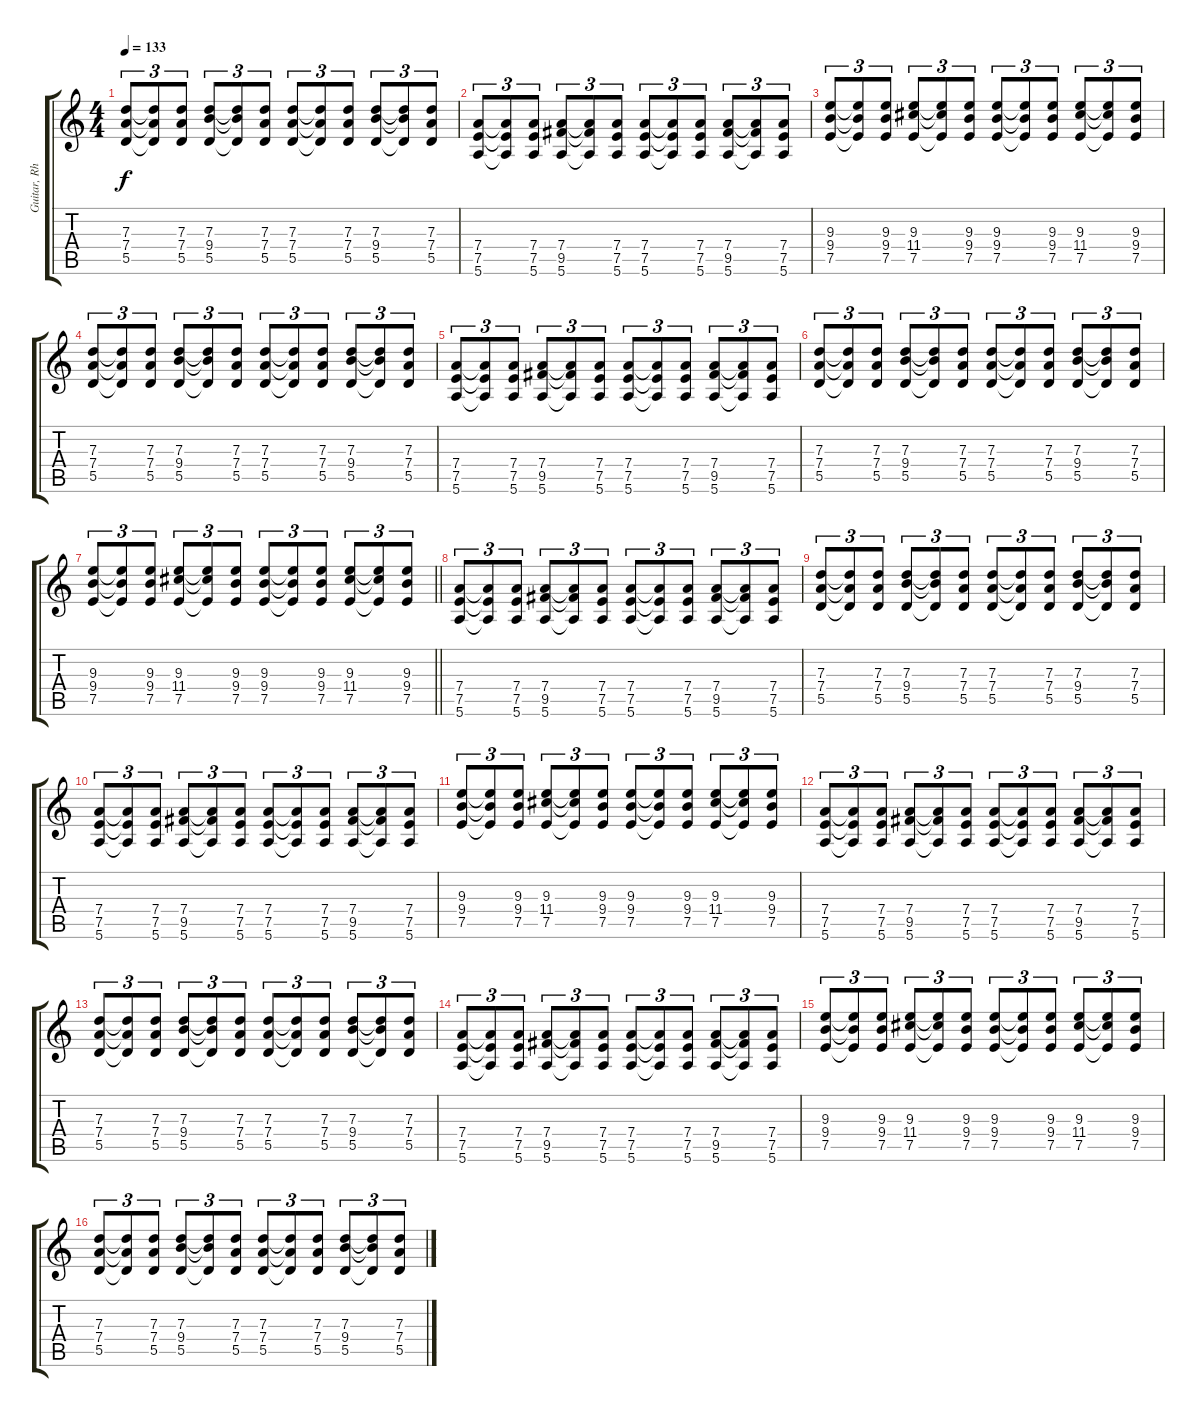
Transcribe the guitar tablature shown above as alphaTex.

\track ("Guitar, Rhythm" "Guitar, Rh") {instrument distortionguitar}
\staff {score tabs}
\tuning (E4 B3 G3 D3 A2 E2) {hide}
\ts (4 4)
\tempo 133
\clef g2
\ks c
(7.3 7.4 5.5).8{tu (3 2) dy f} (7.3{t} 7.4{t} 5.5{t}).8{tu (3 2)} (7.3 7.4 5.5).8{tu (3 2)} (7.3 9.4 5.5).8{tu (3 2)} (7.3{t} 9.4{t} 5.5{t}).8{tu (3 2)} (7.3 7.4 5.5).8{tu (3 2)} (7.3 7.4 5.5).8{tu (3 2)} (7.3{t} 7.4{t} 5.5{t}).8{tu (3 2)} (7.3 7.4 5.5).8{tu (3 2)} (7.3 9.4 5.5).8{tu (3 2)} (7.3{t} 9.4{t} 5.5{t}).8{tu (3 2)} (7.3 7.4 5.5).8{tu (3 2)} |
(7.4 7.5 5.6).8{tu (3 2)} (7.4{t} 7.5{t} 5.6{t}).8{tu (3 2)} (7.4 7.5 5.6).8{tu (3 2)} (7.4 9.5 5.6).8{tu (3 2)} (7.4{t} 9.5{t} 5.6{t}).8{tu (3 2)} (7.4 7.5 5.6).8{tu (3 2)} (7.4 7.5 5.6).8{tu (3 2)} (7.4{t} 7.5{t} 5.6{t}).8{tu (3 2)} (7.4 7.5 5.6).8{tu (3 2)} (7.4 9.5 5.6).8{tu (3 2)} (7.4{t} 9.5{t} 5.6{t}).8{tu (3 2)} (7.4 7.5 5.6).8{tu (3 2)} |
(9.3 9.4 7.5).8{tu (3 2)} (9.3{t} 9.4{t} 7.5{t}).8{tu (3 2)} (9.3 9.4 7.5).8{tu (3 2)} (9.3 11.4 7.5).8{tu (3 2)} (9.3{t} 11.4{t} 7.5{t}).8{tu (3 2)} (9.3 9.4 7.5).8{tu (3 2)} (9.3 9.4 7.5).8{tu (3 2)} (9.3{t} 9.4{t} 7.5{t}).8{tu (3 2)} (9.3 9.4 7.5).8{tu (3 2)} (9.3 11.4 7.5).8{tu (3 2)} (9.3{t} 11.4{t} 7.5{t}).8{tu (3 2)} (9.3 9.4 7.5).8{tu (3 2)} |
(7.3 7.4 5.5).8{tu (3 2)} (7.3{t} 7.4{t} 5.5{t}).8{tu (3 2)} (7.3 7.4 5.5).8{tu (3 2)} (7.3 9.4 5.5).8{tu (3 2)} (7.3{t} 9.4{t} 5.5{t}).8{tu (3 2)} (7.3 7.4 5.5).8{tu (3 2)} (7.3 7.4 5.5).8{tu (3 2)} (7.3{t} 7.4{t} 5.5{t}).8{tu (3 2)} (7.3 7.4 5.5).8{tu (3 2)} (7.3 9.4 5.5).8{tu (3 2)} (7.3{t} 9.4{t} 5.5{t}).8{tu (3 2)} (7.3 7.4 5.5).8{tu (3 2)} |
(7.4 7.5 5.6).8{tu (3 2)} (7.4{t} 7.5{t} 5.6{t}).8{tu (3 2)} (7.4 7.5 5.6).8{tu (3 2)} (7.4 9.5 5.6).8{tu (3 2)} (7.4{t} 9.5{t} 5.6{t}).8{tu (3 2)} (7.4 7.5 5.6).8{tu (3 2)} (7.4 7.5 5.6).8{tu (3 2)} (7.4{t} 7.5{t} 5.6{t}).8{tu (3 2)} (7.4 7.5 5.6).8{tu (3 2)} (7.4 9.5 5.6).8{tu (3 2)} (7.4{t} 9.5{t} 5.6{t}).8{tu (3 2)} (7.4 7.5 5.6).8{tu (3 2)} |
(7.3 7.4 5.5).8{tu (3 2)} (7.3{t} 7.4{t} 5.5{t}).8{tu (3 2)} (7.3 7.4 5.5).8{tu (3 2)} (7.3 9.4 5.5).8{tu (3 2)} (7.3{t} 9.4{t} 5.5{t}).8{tu (3 2)} (7.3 7.4 5.5).8{tu (3 2)} (7.3 7.4 5.5).8{tu (3 2)} (7.3{t} 7.4{t} 5.5{t}).8{tu (3 2)} (7.3 7.4 5.5).8{tu (3 2)} (7.3 9.4 5.5).8{tu (3 2)} (7.3{t} 9.4{t} 5.5{t}).8{tu (3 2)} (7.3 7.4 5.5).8{tu (3 2)} |
\barLineRight lightlight
(9.3 9.4 7.5).8{tu (3 2)} (9.3{t} 9.4{t} 7.5{t}).8{tu (3 2)} (9.3 9.4 7.5).8{tu (3 2)} (9.3 11.4 7.5).8{tu (3 2)} (9.3{t} 11.4{t} 7.5{t}).8{tu (3 2)} (9.3 9.4 7.5).8{tu (3 2)} (9.3 9.4 7.5).8{tu (3 2)} (9.3{t} 9.4{t} 7.5{t}).8{tu (3 2)} (9.3 9.4 7.5).8{tu (3 2)} (9.3 11.4 7.5).8{tu (3 2)} (9.3{t} 11.4{t} 7.5{t}).8{tu (3 2)} (9.3 9.4 7.5).8{tu (3 2)} |
(7.4 7.5 5.6).8{tu (3 2)} (7.4{t} 7.5{t} 5.6{t}).8{tu (3 2)} (7.4 7.5 5.6).8{tu (3 2)} (7.4 9.5 5.6).8{tu (3 2)} (7.4{t} 9.5{t} 5.6{t}).8{tu (3 2)} (7.4 7.5 5.6).8{tu (3 2)} (7.4 7.5 5.6).8{tu (3 2)} (7.4{t} 7.5{t} 5.6{t}).8{tu (3 2)} (7.4 7.5 5.6).8{tu (3 2)} (7.4 9.5 5.6).8{tu (3 2)} (7.4{t} 9.5{t} 5.6{t}).8{tu (3 2)} (7.4 7.5 5.6).8{tu (3 2)} |
(7.3 7.4 5.5).8{tu (3 2)} (7.3{t} 7.4{t} 5.5{t}).8{tu (3 2)} (7.3 7.4 5.5).8{tu (3 2)} (7.3 9.4 5.5).8{tu (3 2)} (7.3{t} 9.4{t} 5.5{t}).8{tu (3 2)} (7.3 7.4 5.5).8{tu (3 2)} (7.3 7.4 5.5).8{tu (3 2)} (7.3{t} 7.4{t} 5.5{t}).8{tu (3 2)} (7.3 7.4 5.5).8{tu (3 2)} (7.3 9.4 5.5).8{tu (3 2)} (7.3{t} 9.4{t} 5.5{t}).8{tu (3 2)} (7.3 7.4 5.5).8{tu (3 2)} |
(7.4 7.5 5.6).8{tu (3 2)} (7.4{t} 7.5{t} 5.6{t}).8{tu (3 2)} (7.4 7.5 5.6).8{tu (3 2)} (7.4 9.5 5.6).8{tu (3 2)} (7.4{t} 9.5{t} 5.6{t}).8{tu (3 2)} (7.4 7.5 5.6).8{tu (3 2)} (7.4 7.5 5.6).8{tu (3 2)} (7.4{t} 7.5{t} 5.6{t}).8{tu (3 2)} (7.4 7.5 5.6).8{tu (3 2)} (7.4 9.5 5.6).8{tu (3 2)} (7.4{t} 9.5{t} 5.6{t}).8{tu (3 2)} (7.4 7.5 5.6).8{tu (3 2)} |
(9.3 9.4 7.5).8{tu (3 2)} (9.3{t} 9.4{t} 7.5{t}).8{tu (3 2)} (9.3 9.4 7.5).8{tu (3 2)} (9.3 11.4 7.5).8{tu (3 2)} (9.3{t} 11.4{t} 7.5{t}).8{tu (3 2)} (9.3 9.4 7.5).8{tu (3 2)} (9.3 9.4 7.5).8{tu (3 2)} (9.3{t} 9.4{t} 7.5{t}).8{tu (3 2)} (9.3 9.4 7.5).8{tu (3 2)} (9.3 11.4 7.5).8{tu (3 2)} (9.3{t} 11.4{t} 7.5{t}).8{tu (3 2)} (9.3 9.4 7.5).8{tu (3 2)} |
(7.4 7.5 5.6).8{tu (3 2)} (7.4{t} 7.5{t} 5.6{t}).8{tu (3 2)} (7.4 7.5 5.6).8{tu (3 2)} (7.4 9.5 5.6).8{tu (3 2)} (7.4{t} 9.5{t} 5.6{t}).8{tu (3 2)} (7.4 7.5 5.6).8{tu (3 2)} (7.4 7.5 5.6).8{tu (3 2)} (7.4{t} 7.5{t} 5.6{t}).8{tu (3 2)} (7.4 7.5 5.6).8{tu (3 2)} (7.4 9.5 5.6).8{tu (3 2)} (7.4{t} 9.5{t} 5.6{t}).8{tu (3 2)} (7.4 7.5 5.6).8{tu (3 2)} |
(7.3 7.4 5.5).8{tu (3 2)} (7.3{t} 7.4{t} 5.5{t}).8{tu (3 2)} (7.3 7.4 5.5).8{tu (3 2)} (7.3 9.4 5.5).8{tu (3 2)} (7.3{t} 9.4{t} 5.5{t}).8{tu (3 2)} (7.3 7.4 5.5).8{tu (3 2)} (7.3 7.4 5.5).8{tu (3 2)} (7.3{t} 7.4{t} 5.5{t}).8{tu (3 2)} (7.3 7.4 5.5).8{tu (3 2)} (7.3 9.4 5.5).8{tu (3 2)} (7.3{t} 9.4{t} 5.5{t}).8{tu (3 2)} (7.3 7.4 5.5).8{tu (3 2)} |
(7.4 7.5 5.6).8{tu (3 2)} (7.4{t} 7.5{t} 5.6{t}).8{tu (3 2)} (7.4 7.5 5.6).8{tu (3 2)} (7.4 9.5 5.6).8{tu (3 2)} (7.4{t} 9.5{t} 5.6{t}).8{tu (3 2)} (7.4 7.5 5.6).8{tu (3 2)} (7.4 7.5 5.6).8{tu (3 2)} (7.4{t} 7.5{t} 5.6{t}).8{tu (3 2)} (7.4 7.5 5.6).8{tu (3 2)} (7.4 9.5 5.6).8{tu (3 2)} (7.4{t} 9.5{t} 5.6{t}).8{tu (3 2)} (7.4 7.5 5.6).8{tu (3 2)} |
(9.3 9.4 7.5).8{tu (3 2)} (9.3{t} 9.4{t} 7.5{t}).8{tu (3 2)} (9.3 9.4 7.5).8{tu (3 2)} (9.3 11.4 7.5).8{tu (3 2)} (9.3{t} 11.4{t} 7.5{t}).8{tu (3 2)} (9.3 9.4 7.5).8{tu (3 2)} (9.3 9.4 7.5).8{tu (3 2)} (9.3{t} 9.4{t} 7.5{t}).8{tu (3 2)} (9.3 9.4 7.5).8{tu (3 2)} (9.3 11.4 7.5).8{tu (3 2)} (9.3{t} 11.4{t} 7.5{t}).8{tu (3 2)} (9.3 9.4 7.5).8{tu (3 2)} |
(7.3 7.4 5.5).8{tu (3 2)} (7.3{t} 7.4{t} 5.5{t}).8{tu (3 2)} (7.3 7.4 5.5).8{tu (3 2)} (7.3 9.4 5.5).8{tu (3 2)} (7.3{t} 9.4{t} 5.5{t}).8{tu (3 2)} (7.3 7.4 5.5).8{tu (3 2)} (7.3 7.4 5.5).8{tu (3 2)} (7.3{t} 7.4{t} 5.5{t}).8{tu (3 2)} (7.3 7.4 5.5).8{tu (3 2)} (7.3 9.4 5.5).8{tu (3 2)} (7.3{t} 9.4{t} 5.5{t}).8{tu (3 2)} (7.3 7.4 5.5).8{tu (3 2)}
